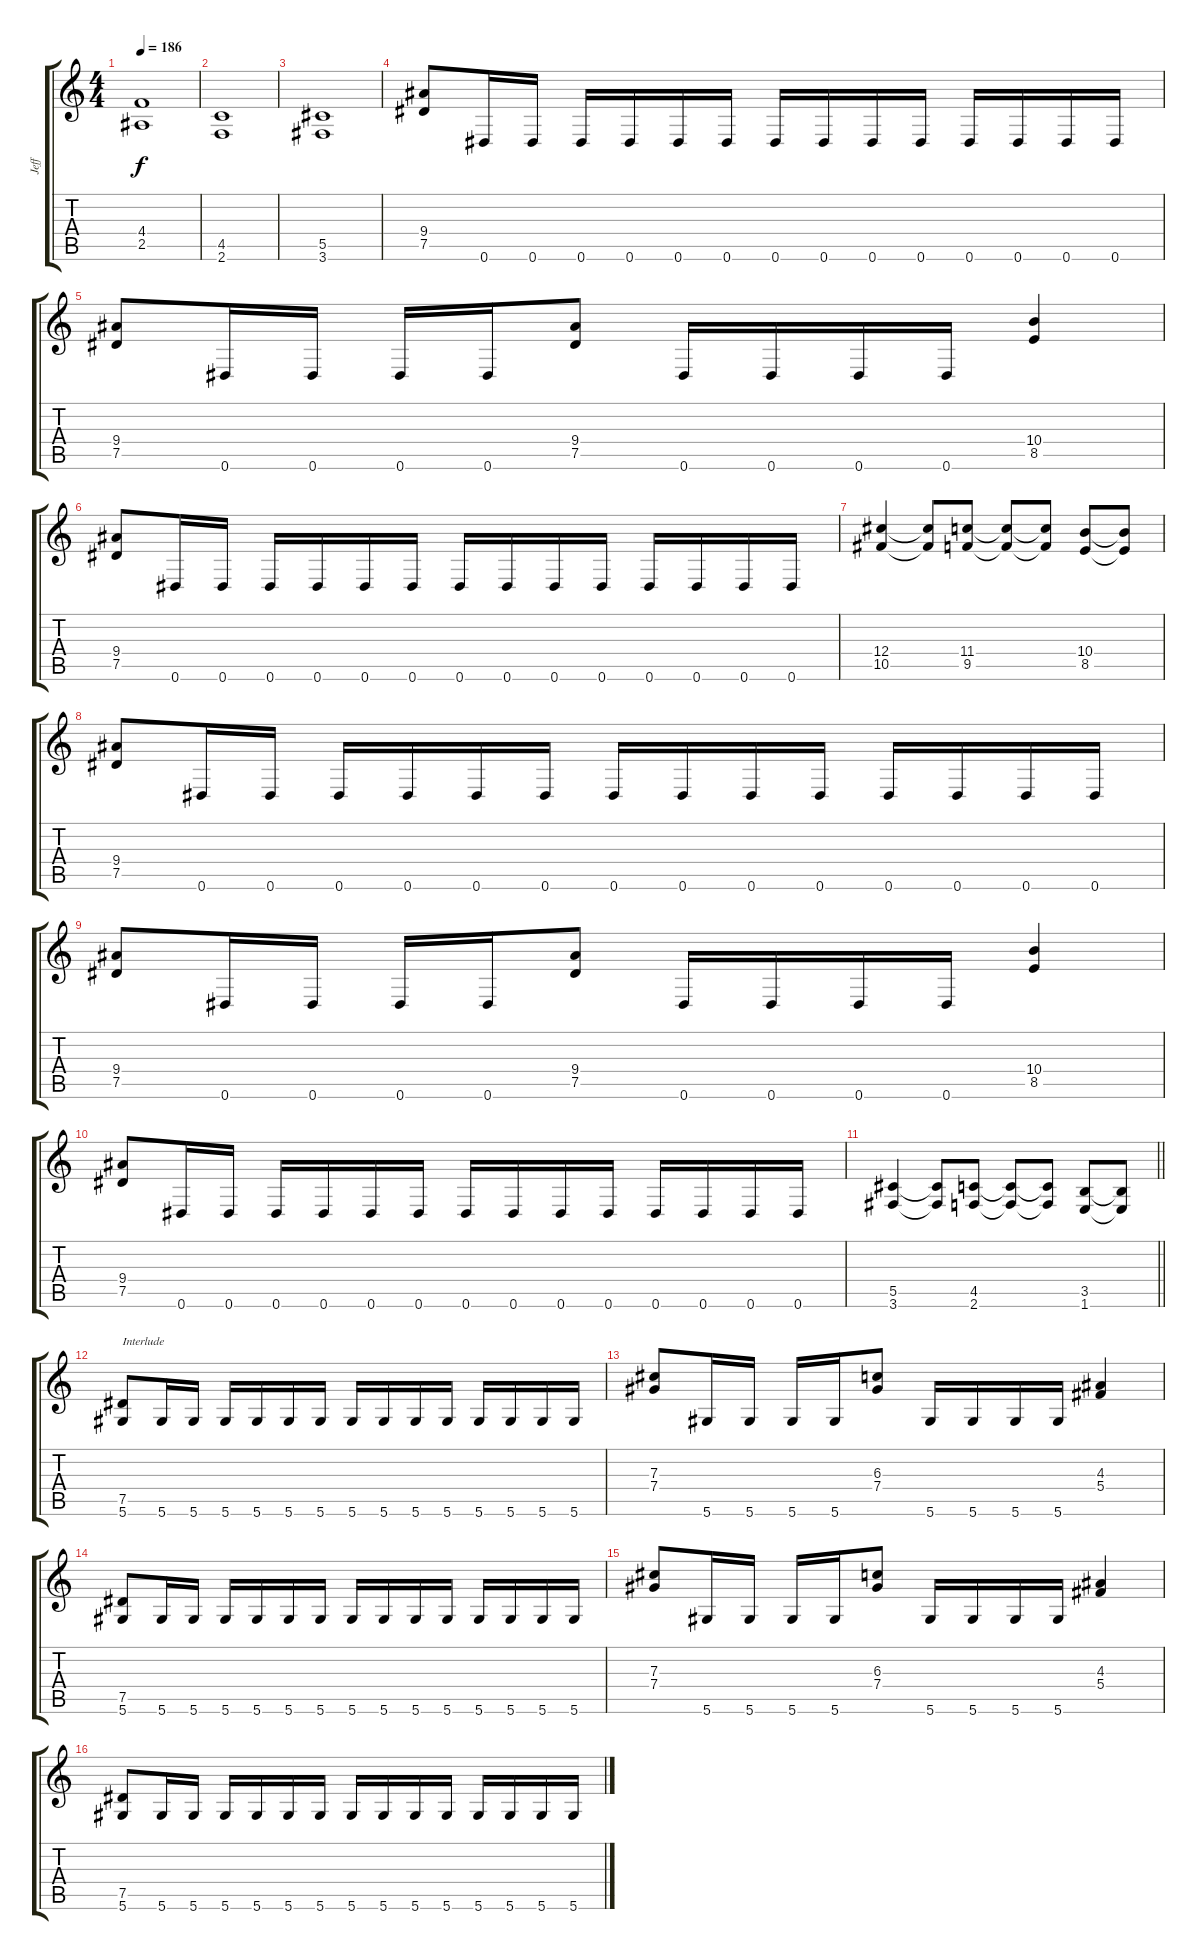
\track ("Jeff" "Jeff") {instrument distortionguitar}
\staff {score tabs}
\tuning (Eb4 Bb3 Gb3 Db3 Ab2 Eb2) {hide}
\ts (4 4)
\tempo 186
\clef g2
\ks c
(4.4 2.5).1{dy f} |
(4.5 2.6).1 |
(5.5 3.6).1 |
(9.4 7.5).8 0.6.16 0.6.16 0.6.16 0.6.16 0.6.16 0.6.16 0.6.16 0.6.16 0.6.16 0.6.16 0.6.16 0.6.16 0.6.16 0.6.16 |
(9.4 7.5).8 0.6.16 0.6.16 0.6.16 0.6.16 (9.4 7.5).8 0.6.16 0.6.16 0.6.16 0.6.16 (10.4 8.5).4 |
(9.4 7.5).8 0.6.16 0.6.16 0.6.16 0.6.16 0.6.16 0.6.16 0.6.16 0.6.16 0.6.16 0.6.16 0.6.16 0.6.16 0.6.16 0.6.16 |
(12.4 10.5).4 (12.4{t} 10.5{t}).8 (11.4 9.5).8 (11.4{t} 9.5{t}).8 (11.4{t} 9.5{t}).8 (10.4 8.5).8 (10.4{t} 8.5{t}).8 |
(9.4 7.5).8 0.6.16 0.6.16 0.6.16 0.6.16 0.6.16 0.6.16 0.6.16 0.6.16 0.6.16 0.6.16 0.6.16 0.6.16 0.6.16 0.6.16 |
(9.4 7.5).8 0.6.16 0.6.16 0.6.16 0.6.16 (9.4 7.5).8 0.6.16 0.6.16 0.6.16 0.6.16 (10.4 8.5).4 |
(9.4 7.5).8 0.6.16 0.6.16 0.6.16 0.6.16 0.6.16 0.6.16 0.6.16 0.6.16 0.6.16 0.6.16 0.6.16 0.6.16 0.6.16 0.6.16 |
\barLineRight lightlight
(5.5 3.6).4 (5.5{t} 3.6{t}).8 (4.5 2.6).8 (4.5{t} 2.6{t}).8 (4.5{t} 2.6{t}).8 (3.5 1.6).8 (3.5{t} 1.6{t}).8 |
(7.5 5.6).8{txt "Interlude"} 5.6.16 5.6.16 5.6.16 5.6.16 5.6.16 5.6.16 5.6.16 5.6.16 5.6.16 5.6.16 5.6.16 5.6.16 5.6.16 5.6.16 |
(7.3 7.4).8 5.6.16 5.6.16 5.6.16 5.6.16 (6.3 7.4).8 5.6.16 5.6.16 5.6.16 5.6.16 (4.3 5.4).4 |
(7.5 5.6).8 5.6.16 5.6.16 5.6.16 5.6.16 5.6.16 5.6.16 5.6.16 5.6.16 5.6.16 5.6.16 5.6.16 5.6.16 5.6.16 5.6.16 |
(7.3 7.4).8 5.6.16 5.6.16 5.6.16 5.6.16 (6.3 7.4).8 5.6.16 5.6.16 5.6.16 5.6.16 (4.3 5.4).4 |
(7.5 5.6).8 5.6.16 5.6.16 5.6.16 5.6.16 5.6.16 5.6.16 5.6.16 5.6.16 5.6.16 5.6.16 5.6.16 5.6.16 5.6.16 5.6.16
